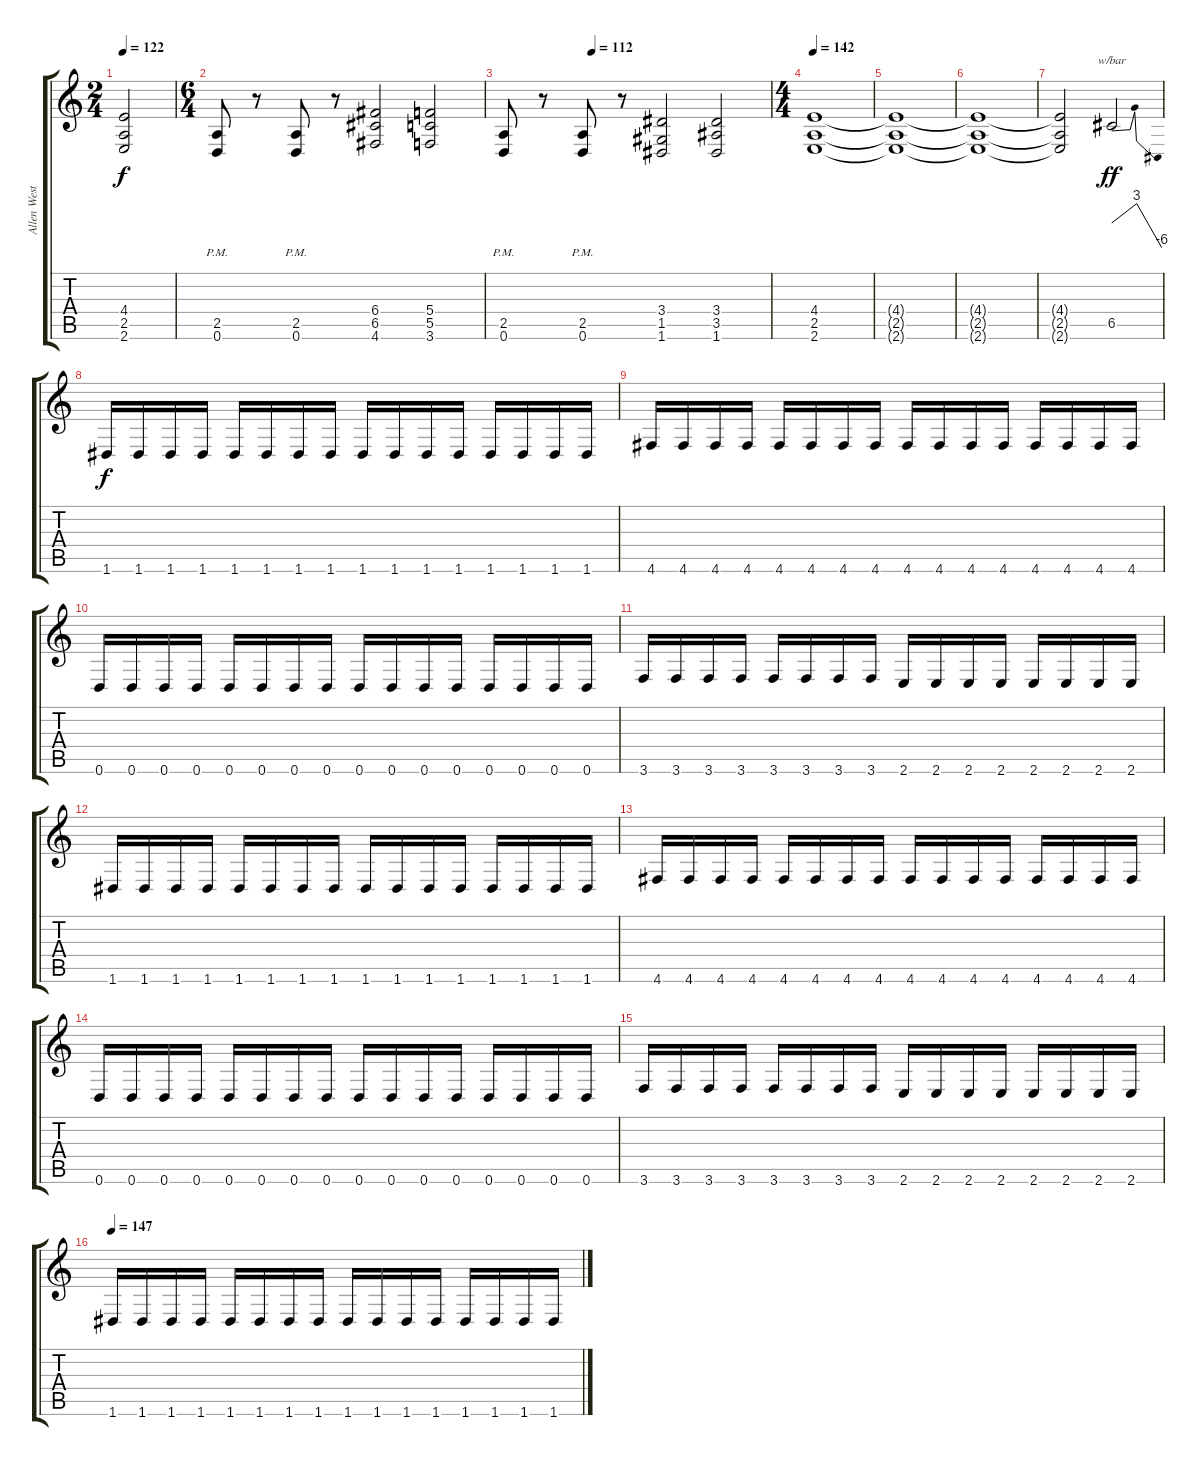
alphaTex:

\track ("Allen West (Rhythm)" "Allen West") {instrument distortionguitar}
\staff {score tabs}
\tuning (D4 A3 F3 C3 G2 D2) {hide}
\ts (2 4)
\tempo 122
\clef g2
\ks c
(4.4 2.5 2.6).2{dy f} |
\ts (6 4)
(2.5{pm} 0.6).8 r.8 (2.5{pm} 0.6).8 r.8 (6.4 6.5 4.6).2 (5.4 5.5 3.6).2 |
\tempo (112 0.3333333333333333)
(2.5{pm} 0.6).8 r.8 (2.5{pm} 0.6).8 r.8 (3.4 1.5 1.6).2 (3.4 3.5 1.6).2 |
\ts (4 4)
\tempo 142
(4.4 2.5 2.6).1 |
(4.4{t} 2.5{t} 2.6{t}).1 |
(4.4{t} 2.5{t} 2.6{t}).1 |
(4.4{t} 2.5{t} 2.6{t}).2 6.5.2{tbe (dip default 0 0 15 12 60 -24) dy ff} |
1.6.16{dy f} 1.6.16 1.6.16 1.6.16 1.6.16 1.6.16 1.6.16 1.6.16 1.6.16 1.6.16 1.6.16 1.6.16 1.6.16 1.6.16 1.6.16 1.6.16 |
4.6.16 4.6.16 4.6.16 4.6.16 4.6.16 4.6.16 4.6.16 4.6.16 4.6.16 4.6.16 4.6.16 4.6.16 4.6.16 4.6.16 4.6.16 4.6.16 |
0.6.16 0.6.16 0.6.16 0.6.16 0.6.16 0.6.16 0.6.16 0.6.16 0.6.16 0.6.16 0.6.16 0.6.16 0.6.16 0.6.16 0.6.16 0.6.16 |
3.6.16 3.6.16 3.6.16 3.6.16 3.6.16 3.6.16 3.6.16 3.6.16 2.6.16 2.6.16 2.6.16 2.6.16 2.6.16 2.6.16 2.6.16 2.6.16 |
1.6.16 1.6.16 1.6.16 1.6.16 1.6.16 1.6.16 1.6.16 1.6.16 1.6.16 1.6.16 1.6.16 1.6.16 1.6.16 1.6.16 1.6.16 1.6.16 |
4.6.16 4.6.16 4.6.16 4.6.16 4.6.16 4.6.16 4.6.16 4.6.16 4.6.16 4.6.16 4.6.16 4.6.16 4.6.16 4.6.16 4.6.16 4.6.16 |
0.6.16 0.6.16 0.6.16 0.6.16 0.6.16 0.6.16 0.6.16 0.6.16 0.6.16 0.6.16 0.6.16 0.6.16 0.6.16 0.6.16 0.6.16 0.6.16 |
3.6.16 3.6.16 3.6.16 3.6.16 3.6.16 3.6.16 3.6.16 3.6.16 2.6.16 2.6.16 2.6.16 2.6.16 2.6.16 2.6.16 2.6.16 2.6.16 |
\tempo 147
1.6.16 1.6.16 1.6.16 1.6.16 1.6.16 1.6.16 1.6.16 1.6.16 1.6.16 1.6.16 1.6.16 1.6.16 1.6.16 1.6.16 1.6.16 1.6.16
